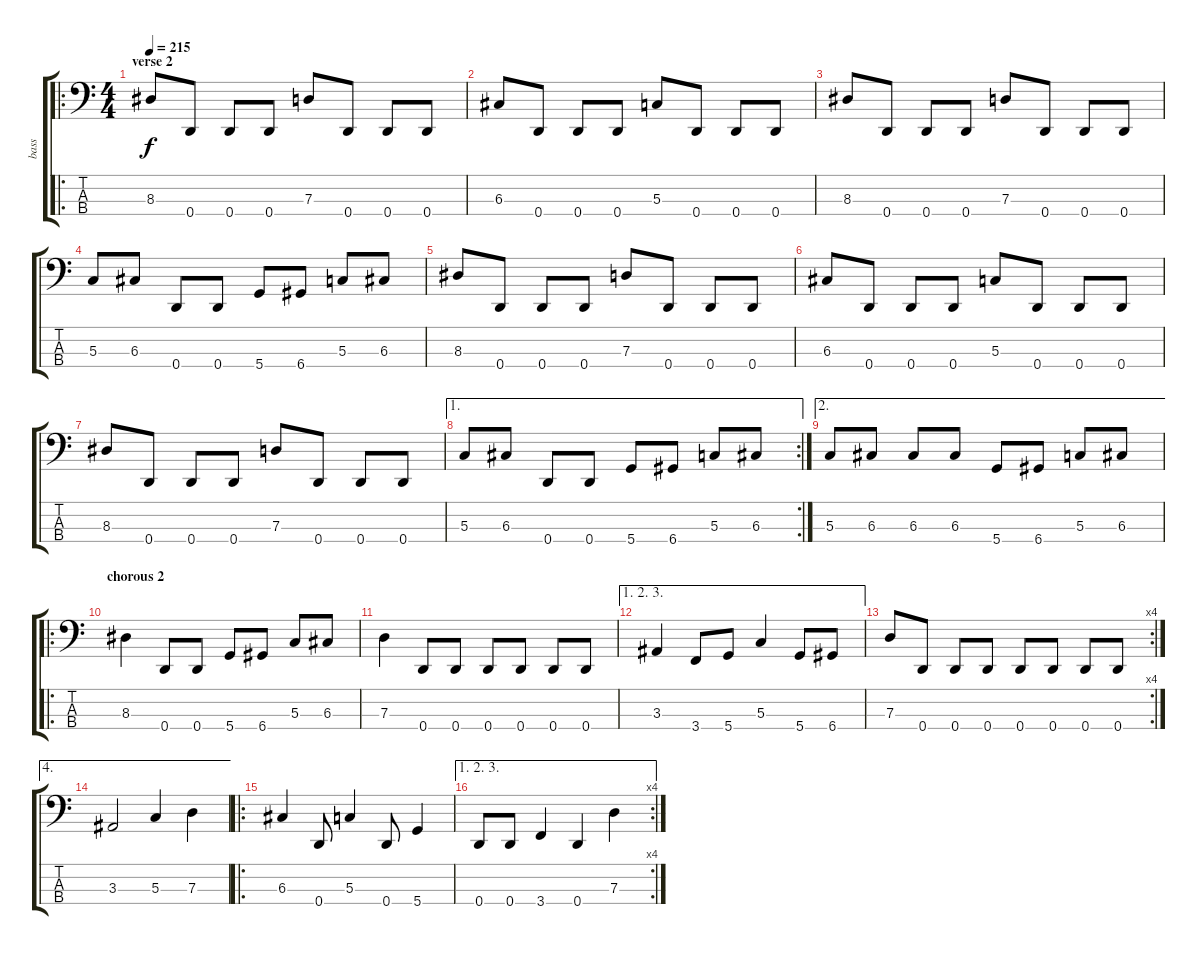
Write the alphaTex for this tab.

\track ("bass" "bass") {instrument electricbasspick}
\staff {score tabs}
\tuning (F2 C2 G1 D1) {hide}
\ro
\ts (4 4)
\section ("" "verse 2")
\tempo 215
\clef f4
\ks c
8.3.8{dy f} 0.4.8 0.4.8 0.4.8 7.3.8 0.4.8 0.4.8 0.4.8 |
6.3.8 0.4.8 0.4.8 0.4.8 5.3.8 0.4.8 0.4.8 0.4.8 |
8.3.8 0.4.8 0.4.8 0.4.8 7.3.8 0.4.8 0.4.8 0.4.8 |
5.3.8 6.3.8 0.4.8 0.4.8 5.4.8 6.4.8 5.3.8 6.3.8 |
8.3.8 0.4.8 0.4.8 0.4.8 7.3.8 0.4.8 0.4.8 0.4.8 |
6.3.8 0.4.8 0.4.8 0.4.8 5.3.8 0.4.8 0.4.8 0.4.8 |
8.3.8 0.4.8 0.4.8 0.4.8 7.3.8 0.4.8 0.4.8 0.4.8 |
\ae 1
\rc 2
5.3.8 6.3.8 0.4.8 0.4.8 5.4.8 6.4.8 5.3.8 6.3.8 |
\ae 2
5.3.8 6.3.8 6.3.8 6.3.8 5.4.8 6.4.8 5.3.8 6.3.8 |
\ro
\section ("" "chorous 2")
8.3.4 0.4.8 0.4.8 5.4.8 6.4.8 5.3.8 6.3.8 |
7.3.4 0.4.8 0.4.8 0.4.8 0.4.8 0.4.8 0.4.8 |
\ae (1 2 3)
3.3.4 3.4.8 5.4.8 5.3.4 5.4.8 6.4.8 |
\rc 4
7.3.8 0.4.8 0.4.8 0.4.8 0.4.8 0.4.8 0.4.8 0.4.8 |
\ae 4
3.3.2 5.3.4 7.3.4 |
\ro
6.3.4 0.4.8 5.3.4 0.4.8 5.4.4 |
\ae (1 2 3)
\rc 4
0.4.8 0.4.8 3.4.4 0.4.4 7.3.4
